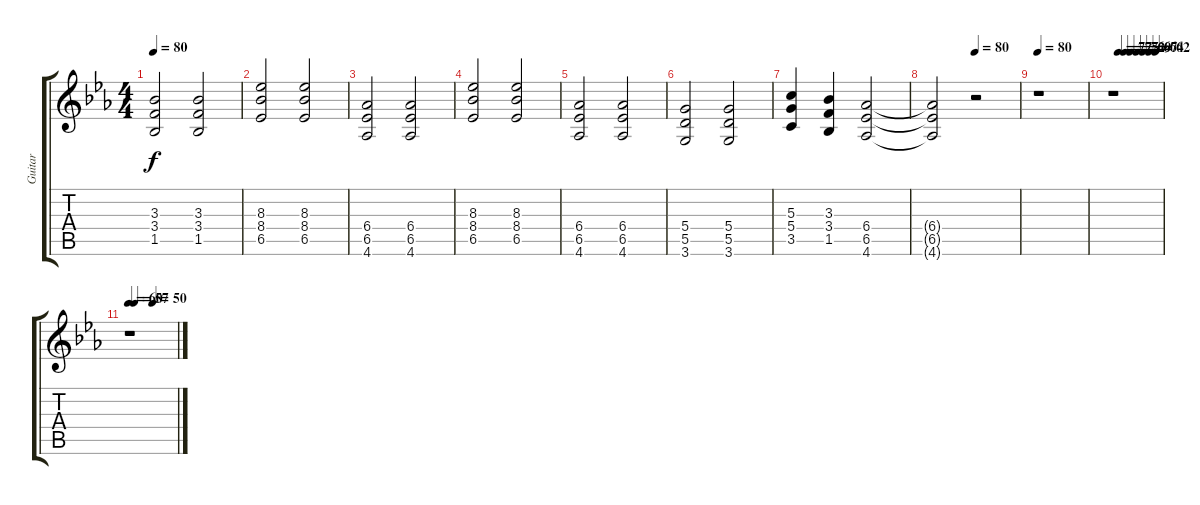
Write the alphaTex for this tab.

\track ("Guitar" "Guitar") {instrument overdrivenguitar}
\staff {score tabs}
\tuning (E4 B3 G3 D3 A2 E2) {hide}
\ts (4 4)
\tempo 80
\clef g2
\ks eb
(3.3 3.4 1.5).2{dy f} (3.3 3.4 1.5).2 |
(8.3 8.4 6.5).2 (8.3 8.4 6.5).2 |
(6.4 6.5 4.6).2 (6.4 6.5 4.6).2 |
(8.3 8.4 6.5).2 (8.3 8.4 6.5).2 |
(6.4 6.5 4.6).2 (6.4 6.5 4.6).2 |
(5.4 5.5 3.6).2 (5.4 5.5 3.6).2 |
(5.3 5.4 3.5).4 (3.3 3.4 1.5).4 (6.4 6.5 4.6).2 |
\tempo (80 0.5)
(6.4{t} 6.5{t} 4.6{t}).2 r.2 |
\tempo 80
r.1 |
\tempo (77 0.125)
\tempo (75 0.25)
\tempo (72 0.375)
\tempo (69 0.5)
\tempo (67 0.625)
\tempo (64 0.75)
\tempo (62 0.875)
r.1 |
\tempo 60
\tempo (57 0.125)
\tempo (50 0.5)
r.1
